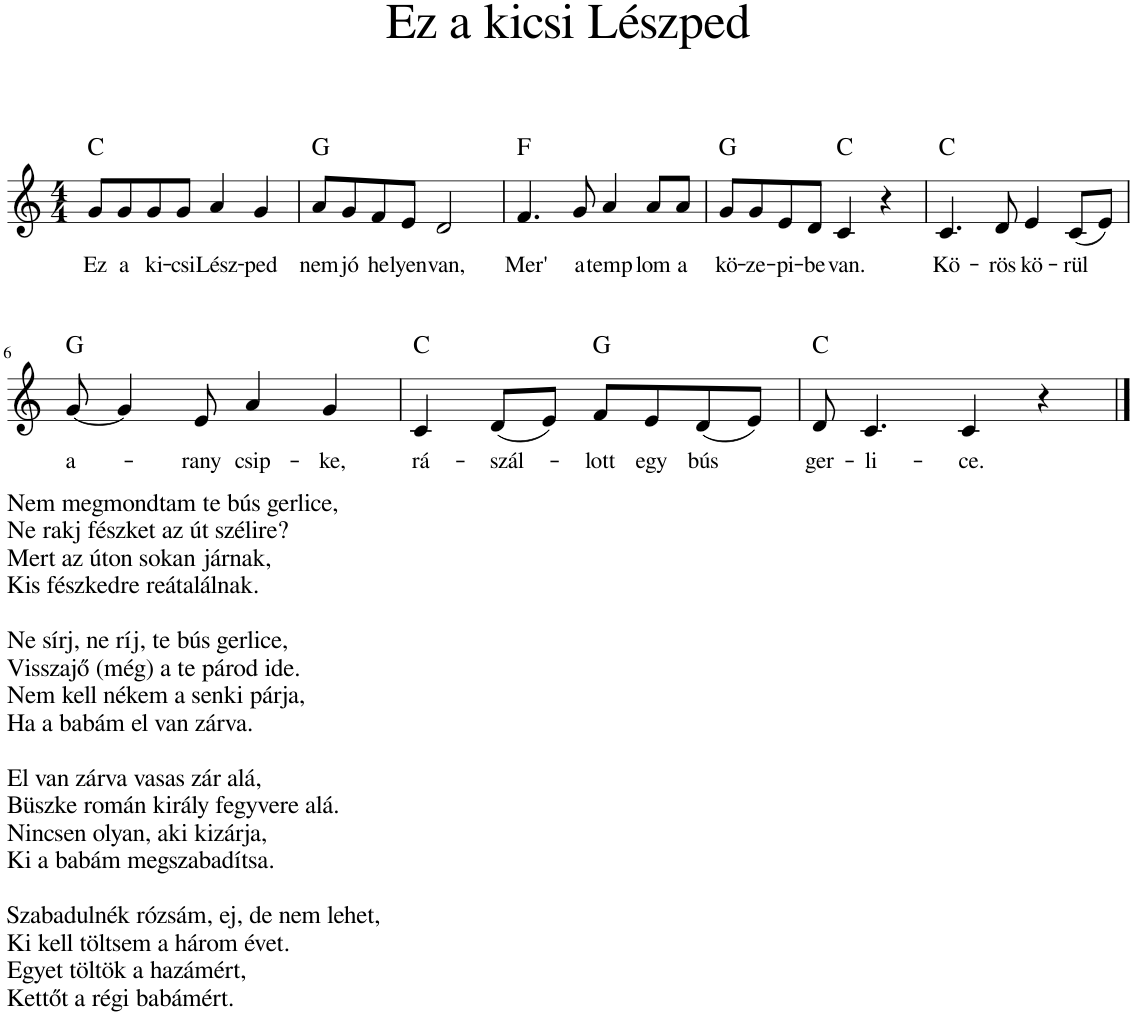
**kern	**text	**harte
*part1	*part1	*part1
*staff1	*staff1	*
*I"Piano	*	*
*I'Pno.	*	*
*clefG2	*	*
*k[]	*	*
*M4/4	*	*
=1	=1	=1
!	!LO:LY:b	!
8g/L	Ez	C:maj
!	!LO:LY:b	!
8g/	a	.
!	!LO:LY:b	!
8g/	ki-	.
!	!LO:LY:b	!
8g/J	-csi	.
!	!LO:LY:b	!
4a/	Lész-	.
!	!LO:LY:b	!
4g/	-ped	.
=2	=2	=2
!	!LO:LY:b	!
8a/L	nem	G:maj
!	!LO:LY:b	!
8g/	jó	.
!	!LO:LY:b	!
8f/	he-	.
!	!LO:LY:b	!
8e/J	-lyen	.
!	!LO:LY:b	!
2d/	van,	.
=3	=3	=3
!	!LO:LY:b	!
4.f/	Mer'	F:maj
!	!LO:LY:b	!
8g/	a	.
!	!LO:LY:b	!
4a/	temp-	.
!	!LO:LY:b	!
8a/L	-lom	.
!	!LO:LY:b	!
8a/J	a	.
=4	=4	=4
!	!LO:LY:b	!
8g/L	kö-	G:maj
!	!LO:LY:b	!
8g/	-ze-	.
!	!LO:LY:b	!
8e/	-pi-	.
!	!LO:LY:b	!
8d/J	-be	.
!	!LO:LY:b	!
4c/	van.	C:maj
4r	.	.
=5	=5	=5
!	!LO:LY:b	!
4.c/	Kö-	C:maj
!	!LO:LY:b	!
8d/	-rös	.
!	!LO:LY:b	!
4e/	kö-	.
!	!LO:LY:b	!
(8c/L	-rül	.
8e/J)	.	.
!!LO:LB:g=z
=6	=6	=6
!LO:TX:b:t=Nem megmondtam te bús gerlice,	!	!
!LO:TX:b:t=Ne rakj fészket az út szélire?	!	!
!LO:TX:b:t=Mert az úton sokan járnak,	!	!
!LO:TX:b:t=Kis fészkedre reátalálnak.	!	!
!LO:TX:b:t=Ne sírj, ne ríj, te bús gerlice,	!	!
!LO:TX:b:t=Visszajő (még) a te párod ide.	!	!
!LO:TX:b:t=Nem kell nékem a senki párja,	!	!
!LO:TX:b:t=Ha a babám el van zárva.	!	!
!LO:TX:b:t=El van zárva vasas zár alá,	!	!
!LO:TX:b:t=Büszke román király fegyvere alá.	!	!
!LO:TX:b:t=Nincsen olyan, aki kizárja,	!	!
!LO:TX:b:t=Ki a babám megszabadítsa.	!	!
!LO:TX:b:t=Szabadulnék rózsám, ej, de nem lehet,	!	!
!LO:TX:b:t=Ki kell töltsem a három évet.	!	!
!LO:TX:b:t=Egyet töltök a hazámért,	!	!
!LO:TX:b:t=Kettőt a régi babámért.	!	!
!	!LO:LY:b	!
[8g/	a-	G:maj
4g/]	.	.
!	!LO:LY:b	!
8e/	-rany	.
!	!LO:LY:b	!
4a/	csip-	.
!	!LO:LY:b	!
4g/	-ke,	.
=7	=7	=7
!	!LO:LY:b	!
4c/	rá-	C:maj
!	!LO:LY:b	!
(8d/L	-szál-	.
8e/J)	.	.
!	!LO:LY:b	!
8f/L	-lott	G:maj
!	!LO:LY:b	!
8e/	egy	.
!	!LO:LY:b	!
(8d/	bús	.
8e/J)	.	.
=8	=8	=8
!	!LO:LY:b	!
8d/	ger-	C:maj
!	!LO:LY:b	!
4.c/	-li-	.
!	!LO:LY:b	!
4c/	-ce.	.
4r	.	.
==	==	==
*-	*-	*-
